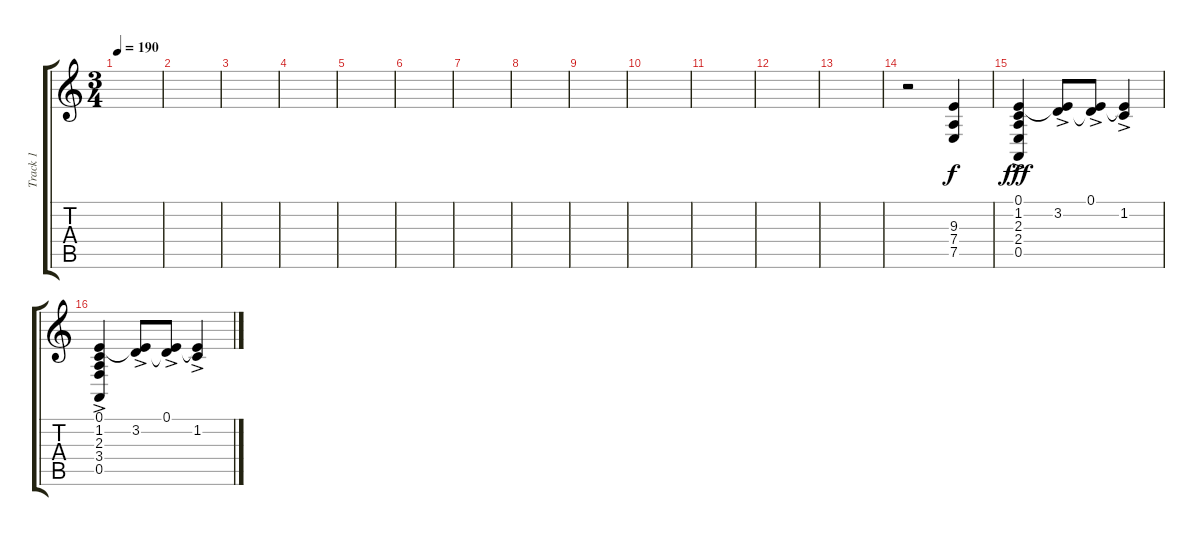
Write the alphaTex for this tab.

\track ("Track 1" "Track 1") {instrument acousticgrandpiano}
\staff {score tabs}
\tuning (E4 B3 G3 D3 A2 E2) {hide}
\ts (3 4)
\tempo 190
\clef g2
\ks c
|
|
|
|
|
|
|
|
|
|
|
|
|
r.2 (9.3 7.4 7.5).4{volume 13} |
(0.1{ac} 1.2 2.3 2.4 0.5).4{dy fff} (0.1{t} 3.2{ac}).8 (0.1{ac} 3.2{t}).8 (0.1{t} 1.2{ac}).4 |
(0.1{ac} 1.2 2.3 3.4 0.5).4 (0.1{t} 3.2{ac}).8 (0.1{ac} 3.2{t}).8 (0.1{t} 1.2{ac}).4
